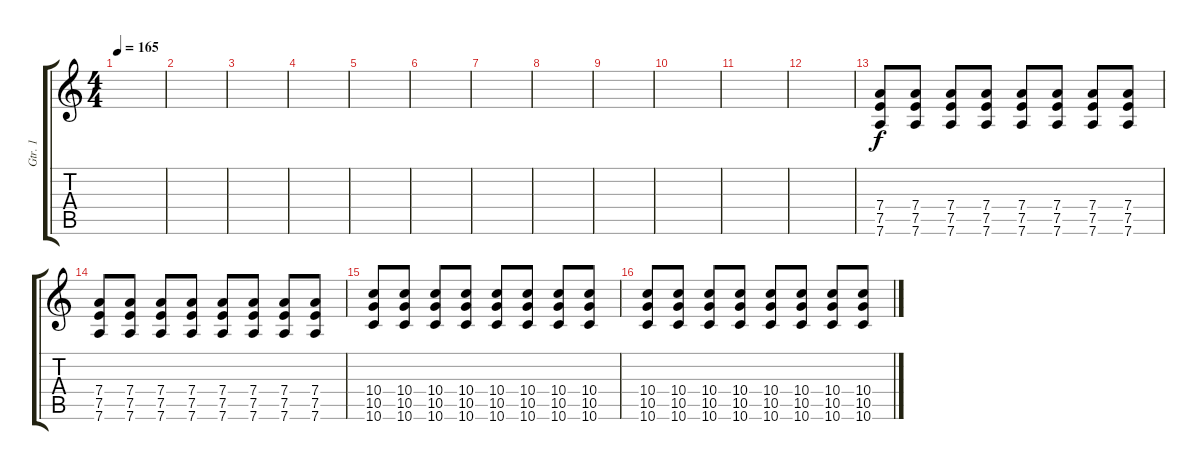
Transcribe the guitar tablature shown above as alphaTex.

\track ("Gtr. 1" "Gtr. 1") {instrument distortionguitar}
\staff {score tabs}
\tuning (E4 B3 G3 D3 A2 D2) {hide}
\ts (4 4)
\tempo 165
\clef g2
\ks c
|
|
|
|
|
|
|
|
|
|
|
|
(7.4 7.5 7.6).8 (7.4 7.5 7.6).8 (7.4 7.5 7.6).8 (7.4 7.5 7.6).8 (7.4 7.5 7.6).8 (7.4 7.5 7.6).8 (7.4 7.5 7.6).8 (7.4 7.5 7.6).8 |
(7.4 7.5 7.6).8 (7.4 7.5 7.6).8 (7.4 7.5 7.6).8 (7.4 7.5 7.6).8 (7.4 7.5 7.6).8 (7.4 7.5 7.6).8 (7.4 7.5 7.6).8 (7.4 7.5 7.6).8 |
(10.4 10.5 10.6).8 (10.4 10.5 10.6).8 (10.4 10.5 10.6).8 (10.4 10.5 10.6).8 (10.4 10.5 10.6).8 (10.4 10.5 10.6).8 (10.4 10.5 10.6).8 (10.4 10.5 10.6).8 |
(10.4 10.5 10.6).8 (10.4 10.5 10.6).8 (10.4 10.5 10.6).8 (10.4 10.5 10.6).8 (10.4 10.5 10.6).8 (10.4 10.5 10.6).8 (10.4 10.5 10.6).8 (10.4 10.5 10.6).8
